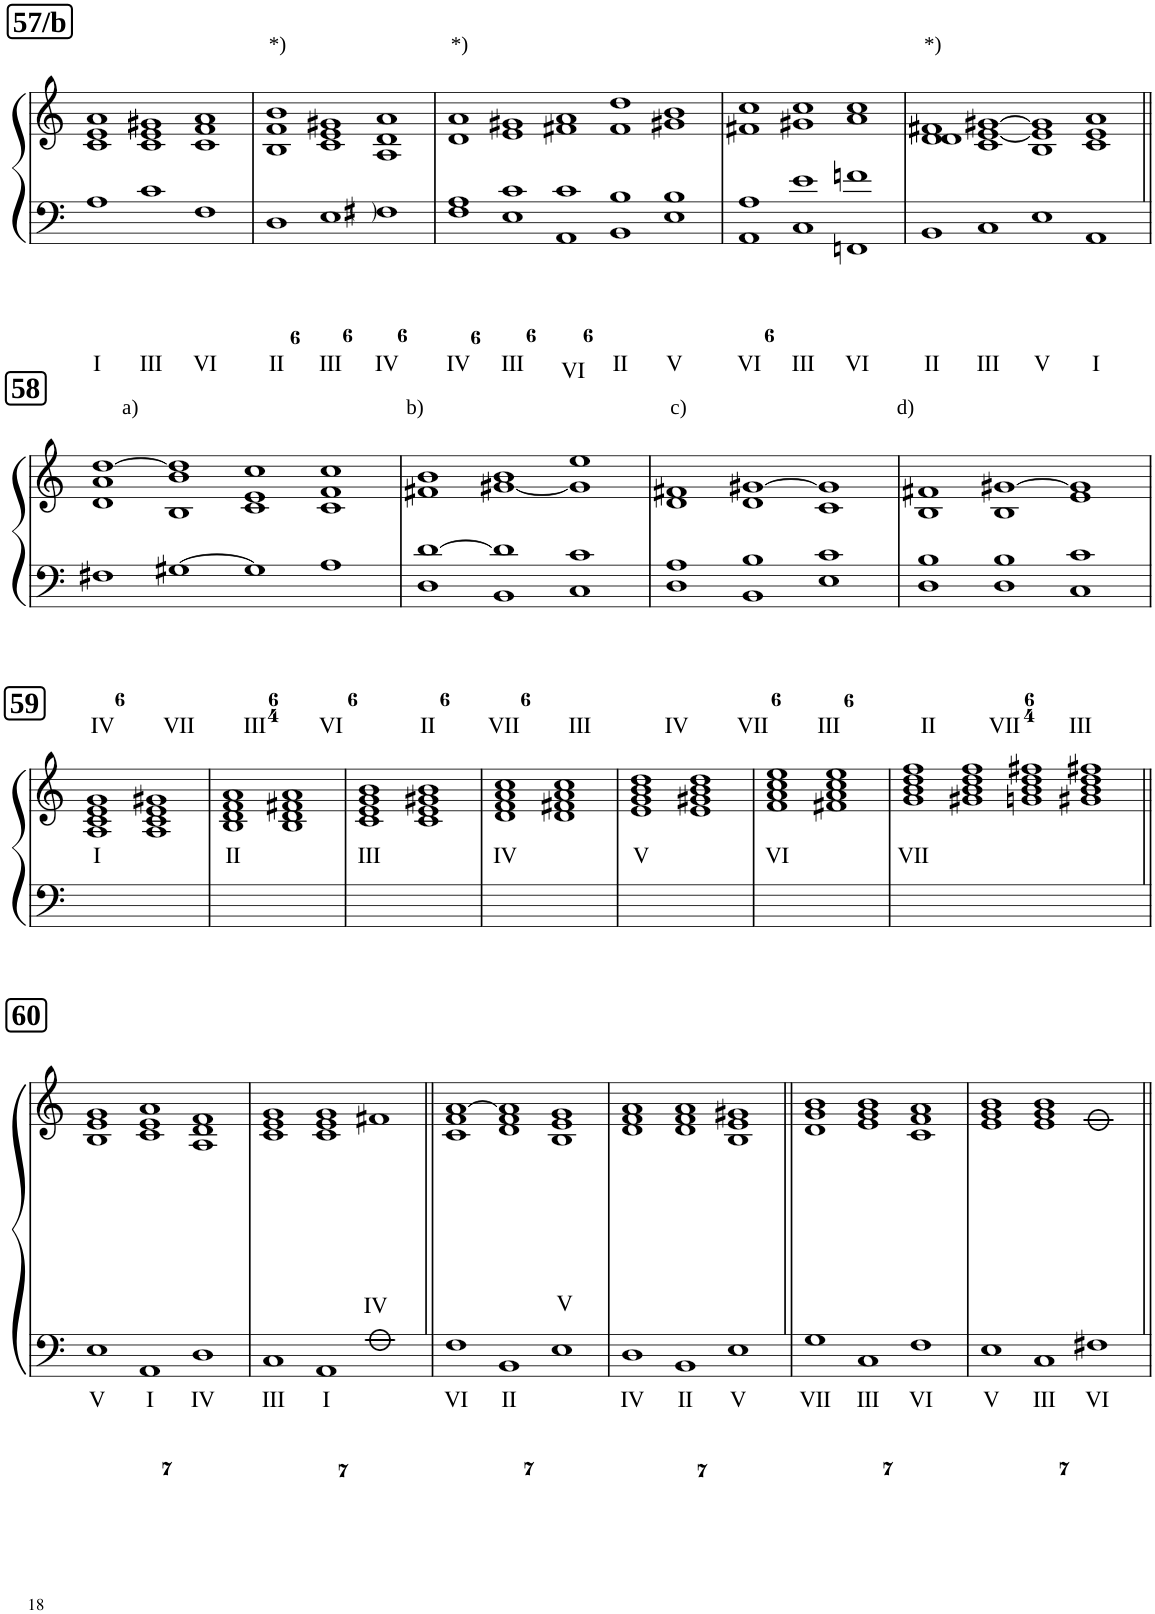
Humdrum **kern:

**kern	**text	**kern	**text
*part1	*part1	*part1	*part1
*staff2	*staff2	*staff1	*staff1
*I"Piano	*	*	*
*I'Pno	*	*	*
!!LO:PB:g=z
*clefF4	*	*clefG2	*
*k[]	*	*k[]	*
*M12/4	*	*M12/4	*
!!LO:REH:place=s1:a:B:cj:fs=14:t=57/b
=354	=354	=354	=354
!	!LO:LY:b	!	!
1A	I	1c 1e 1a	.
!	!LO:LY:b	!	!
1c	III	1c 1e 1g#X	.
!	!LO:LY:b	!	!
1F	VI	1c 1f 1a	.
=355	=355	=355	=355
!	!	!LO:TX:a:t=*)	!
!	!LO:LY:b	!	!
1D	II	1B 1f 1b	.
!	!LO:LY:b	!	!
1E	III	1c 1e 1g#X	.
!	!LO:LY:b	!	!
1F#X	IV	1A 1d 1a	.
=356	=356	=356	=356
*M20/4	*	*M20/4	*
!	!	!LO:TX:a:t=*)	!
!	!LO:LY:b	!	!
1F 1A	IV	1d 1a	.
!	!LO:LY:b	!	!
1E 1c	III	1e 1g#X	.
!	!LO:LY:b	!	!
1AA 1c	VI	1f#X 1a	.
!	!LO:LY:b	!	!
1BB 1B	II	1f# 1dd	.
!	!LO:LY:b	!	!
1E 1B	V	1g#X 1b	.
=357	=357	=357	=357
*M12/4	*	*M12/4	*
!	!LO:LY:b	!	!
1AA 1A	VI	1f#X 1cc	.
!	!LO:LY:b	!	!
1C 1e	III	1g#X 1cc	.
!	!LO:LY:b	!	!
1FFn 1fn	VI	1a 1cc	.
=358	=358	=358	=358
*M16/4	*	*M16/4	*
!	!	!LO:TX:a:t=*)	!
!	!LO:LY:b	!	!
1BB	II	1d 1d 1f#X	.
!	!LO:LY:b	!	!
1C	III	1c [1e [1g#X	.
!	!LO:LY:b	!	!
1E	V	1B 1e] 1g#]	.
!	!LO:LY:b	!	!
1AA	I	1c 1e 1a	.
!!LO:LB:g=z
!!LO:REH:place=s1:a:B:cj:fs=14:t=58
=359||	=359||	=359||	=359||
*M16/4	*	*M16/4	*
!	!	!LO:TX:a:t=a)                                                   b)                                               c)                                        d)	!
!	!LO:LY:b	!	!
1F#X	IV	1d 1a [1dd	.
!	!LO:LY:b	!	!
[1G#X	VII	1B 1b 1dd]	.
!	!LO:LY:b	!	!
1G#]	III	1c 1e 1cc	.
!	!LO:LY:b	!	!
1A	VI	1c 1f 1cc	.
=360	=360	=360	=360
*M12/4	*	*M12/4	*
!	!LO:LY:b	!	!
1D [1d	II	1f#X 1b	.
!	!LO:LY:b	!	!
1BB 1d]	VII	[1g#X 1b	.
!	!LO:LY:b	!	!
1C 1c	III	1g#] 1ee	.
=361	=361	=361	=361
!	!LO:LY:b	!	!
1D 1A	IV	1d 1f#X	.
!	!LO:LY:b	!	!
1BB 1B	VII	1d [1g#X	.
!	!LO:LY:b	!	!
1E 1c	III	1c 1g#]	.
=362	=362	=362	=362
!	!LO:LY:b	!	!
1D 1B	II	1B 1f#X	.
!	!LO:LY:b	!	!
1D 1B	VII	1B [1g#X	.
!	!LO:LY:b	!	!
1C 1c	III	1e 1g#]	.
!!LO:LB:g=z
!!LO:REH:place=s1:a:B:cj:fs=14:t=59
=363	=363	=363	=363
*M8/4	*	*M8/4	*
!	!	!	!LO:LY:b
0ryy	.	1A 1c 1e 1g	I
.	.	1A 1c 1e 1g#X	.
=364	=364	=364	=364
!	!	!	!LO:LY:b
0ryy	.	1B 1d 1f 1a	II
.	.	1B 1d 1f#X 1a	.
=365	=365	=365	=365
!	!	!	!LO:LY:b
0ryy	.	1c 1e 1g 1b	III
.	.	1c 1e 1g#X 1b	.
=366	=366	=366	=366
!	!	!	!LO:LY:b
0ryy	.	1d 1f 1a 1cc	IV
.	.	1d 1f#X 1a 1cc	.
=367	=367	=367	=367
!	!	!	!LO:LY:b
0ryy	.	1e 1g 1b 1dd	V
.	.	1e 1g#X 1b 1dd	.
=368	=368	=368	=368
!	!	!	!LO:LY:b
0ryy	.	1f 1a 1cc 1ee	VI
.	.	1f#X 1a 1cc 1ee	.
=369	=369	=369	=369
*M16/4	*	*M16/4	*
!	!	!	!LO:LY:b
00ryy	.	1g 1b 1dd 1ff	VII
.	.	1g#X 1b 1dd 1ff	.
.	.	1gn 1b 1dd 1ff#X	.
.	.	1g#X 1b 1dd 1ff#X	.
!!LO:LB:g=z
!!LO:REH:place=s1:a:B:cj:fs=14:t=60
=370||	=370||	=370||	=370||
*M12/4	*	*M12/4	*
!	!LO:LY:b	!	!
1E	V	1B 1e 1g	.
!	!LO:LY:b	!	!
1AA	I	1c 1e 1a	.
!	!LO:LY:b	!	!
1D	IV	1A 1d 1f	.
=371	=371	=371	=371
!	!LO:LY:b	!	!
1C	III	1c 1e 1g	.
!	!LO:LY:b	!	!
1AA	I	1c 1e 1g	.
!	!	!	!LO:LY:b
1ryy	.	1f#X	IV
=372||	=372||	=372||	=372||
!	!LO:LY:b	!	!
1F	VI	1c 1f [1a	.
!	!LO:LY:b	!	!
1BB	II	1d 1f 1a]	.
!	!	!	!LO:LY:b
1E	.	1B 1e 1g	V
=373	=373	=373	=373
!	!LO:LY:b	!	!
1D	IV	1d 1f 1a	.
!	!LO:LY:b	!	!
1BB	II	1d 1f 1a	.
!	!LO:LY:b	!	!
1E	V	1B 1e 1g#X	.
=374||	=374||	=374||	=374||
!	!LO:LY:b	!	!
1G	VII	1d 1g 1b	.
!	!LO:LY:b	!	!
1C	III	1e 1g 1b	.
!	!LO:LY:b	!	!
1F	VI	1c 1f 1a	.
=375	=375	=375	=375
!	!LO:LY:b	!	!
1E	V	1e 1g 1b	.
!	!LO:LY:b	!	!
1C	III	1e 1g 1b	.
!	!LO:LY:b	!	!
1F#X	VI	1ryy	.
=||	=||	=||	=||
*-	*-	*-	*-
